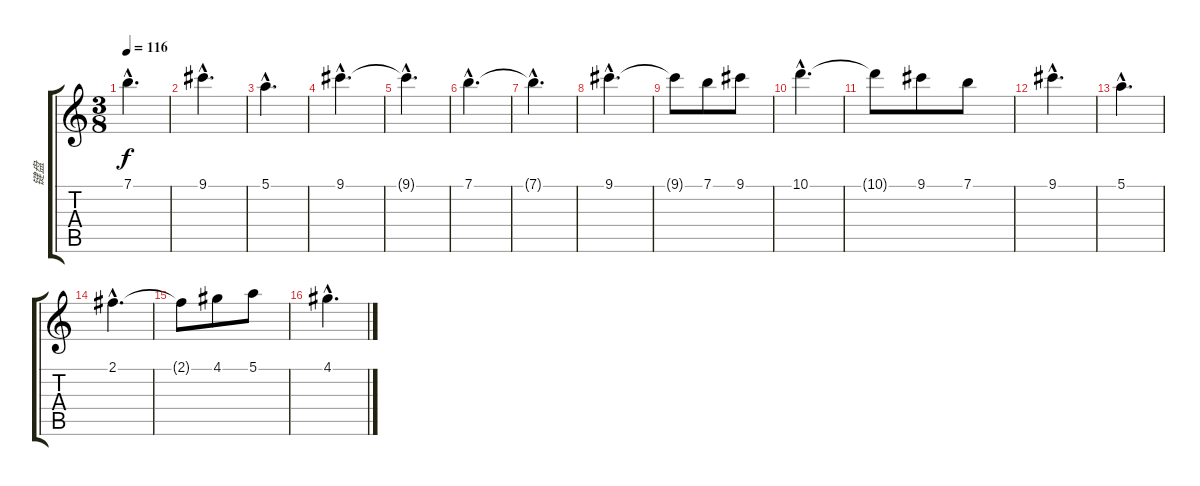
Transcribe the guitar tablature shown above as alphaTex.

\track ("键盘" "键盘") {instrument acousticguitarnylon}
\staff {score tabs}
\tuning (E4 B3 G3 D3 A2 E2) {hide}
\ts (3 8)
\tempo 116
\clef g2
\ks c
7.1{hac}.4{d dy f} |
9.1{hac}.4{d} |
5.1{hac}.4{d} |
9.1{hac}.4{d instrument synthstrings2} |
9.1{hac t}.4{d} |
7.1{hac}.4{d} |
7.1{hac t}.4{d} |
9.1{hac}.4{d} |
9.1{t}.8 7.1.8 9.1.8 |
10.1{hac}.4{d} |
10.1{t}.8 9.1.8 7.1.8 |
9.1{hac}.4{d} |
5.1{hac}.4{d} |
2.1{hac}.4{d} |
2.1{t}.8 4.1.8 5.1.8 |
4.1{hac}.4{d}
